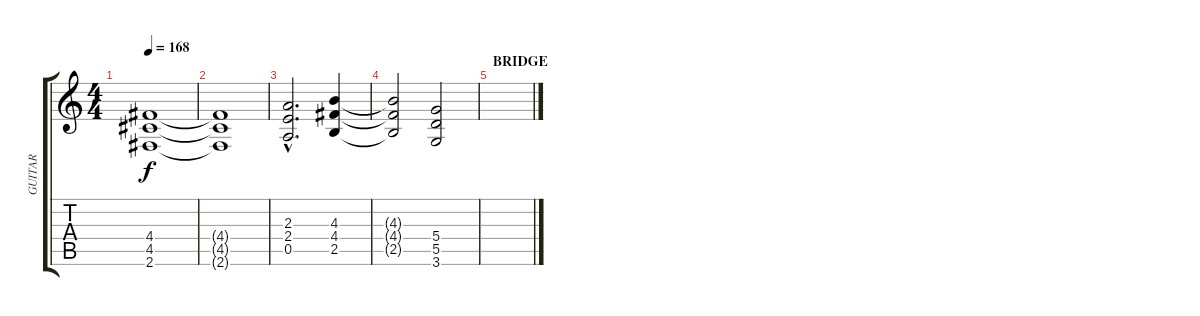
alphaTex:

\track ("GUITAR" "GUITAR") {instrument distortionguitar}
\staff {score tabs}
\tuning (E4 B3 G3 D3 A2 E2) {hide}
\ts (4 4)
\tempo 168
\clef g2
\ks c
(4.4 4.5 2.6).1{dy f} |
(4.4{t} 4.5{t} 2.6{t}).1 |
(2.3{hac} 2.4{hac} 0.5{hac}).2{d} (4.3 4.4 2.5).4 |
(4.3{t} 4.4{t} 2.5{t}).2 (5.4 5.5 3.6).2 |
\section ("" "BRIDGE")
